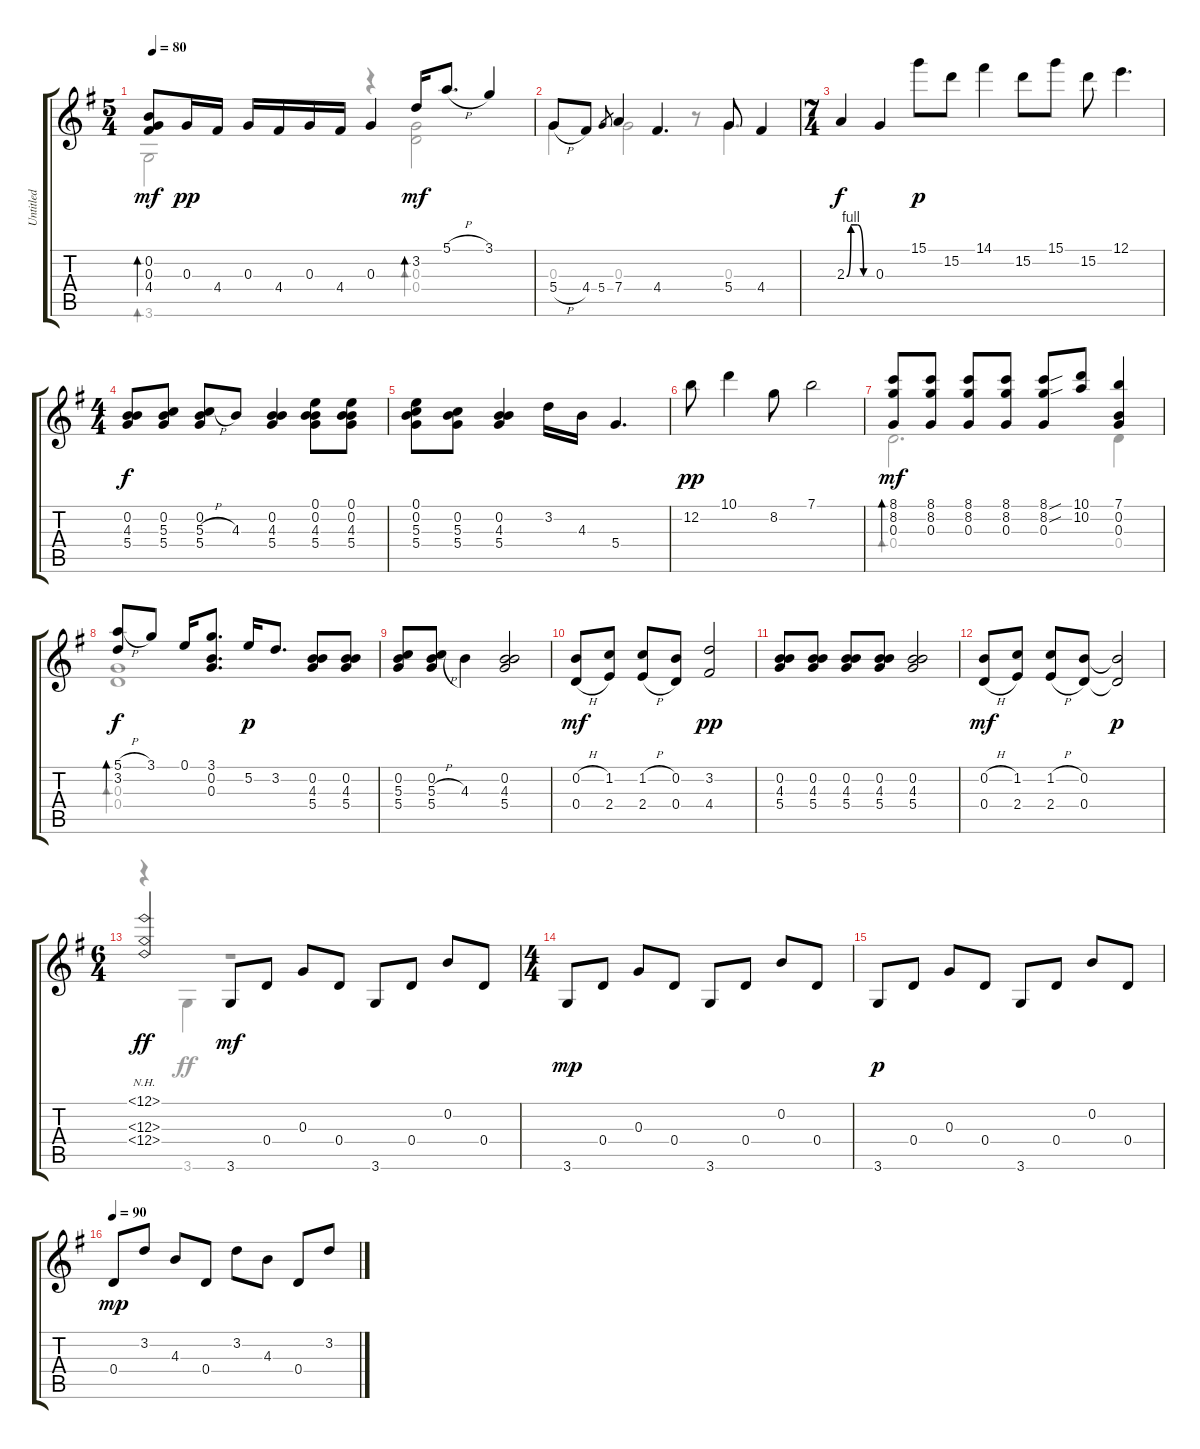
\track ("Untitled" "Untitled") {instrument acousticguitarnylon}
\staff {score tabs}
\tuning (E4 B3 G3 D3 A2 E2) {hide}
\voice
\ts (5 4)
\tempo 80
\clef g2
\ks g
(0.2 0.3 4.4).8{bd 30 dy mf instrument acousticguitarnylon} 0.3.16{dy pp} 4.4.16 0.3.16 4.4.16 0.3.16 4.4.16 0.3.4 3.2.16{bd 30 dy mf} 5.1{h}.8{d} 3.1.4 |
5.4{h}.8 4.4.8 5.4.8{gr} 7.4.4 4.4.4{d} 5.4.8 4.4.4 |
\ts (7 4)
2.3{be (custom 0 0 10 4 25 4 40 0 60 0)}.4{dy f} 0.3.4 15.1.8{dy p} 15.2.8 14.1.4 15.2.8 15.1.8 15.2.8 12.1.4{d} |
\ts (4 4)
(0.2 4.3 5.4).8{dy f} (0.2 5.3 5.4).8 (0.2 5.3{h} 5.4).8 4.3.8 (0.2 4.3 5.4).4 (0.1 0.2 4.3 5.4).8 (0.1 0.2 4.3 5.4).8 |
(0.1 0.2 5.3 5.4).8 (0.2 5.3 5.4).8 (0.2 4.3 5.4).4 3.2.16 4.3.16 5.4.4{d} |
12.2.8{dy pp} 10.1.4 8.2.8 7.1.2 |
(8.1 8.2 0.3).8{bd 30 dy mf} (8.1 8.2 0.3).8 (8.1 8.2 0.3).8 (8.1 8.2 0.3).8 (8.1{sou} 8.2{sou} 0.3).8 (10.1 10.2).8 (7.1 0.2 0.3).4 |
(5.1{h} 3.2).8{bd 30 dy f} 3.1.8 0.1.16 (3.1 0.2 0.3).8{d} 5.2.16{dy p} 3.2.8{d} (0.2 4.3 5.4).8 (0.2 4.3 5.4).8 |
(0.2 5.3 5.4).8 (0.2 5.3{h} 5.4).8 4.3.4 (0.2 4.3 5.4).2 |
(0.2{h} 0.4{h}).8{dy mf} (1.2 2.4).8 (1.2{h} 2.4{h}).8 (0.2 0.4).8 (3.2 4.4).2{dy pp} |
(0.2 4.3 5.4).8 (0.2 4.3 5.4).8 (0.2 4.3 5.4).8 (0.2 4.3 5.4).8 (0.2 4.3 5.4).2 |
(0.2{h} 0.4{h}).8{dy mf} (1.2 2.4).8 (1.2{h} 2.4{h}).8 (0.2 0.4).8 (0.2{t} 0.4{t}).2{dy p} |
\ts (6 4)
(12.1{nh} 12.3{nh} 12.4{nh}).2{dy ff} 3.6.8{dy mf} 0.4.8 0.3.8 0.4.8 3.6.8 0.4.8 0.2.8 0.4.8 |
\ts (4 4)
3.6.8{dy mp} 0.4.8 0.3.8 0.4.8 3.6.8 0.4.8 0.2.8 0.4.8 |
3.6.8{dy p} 0.4.8 0.3.8 0.4.8 3.6.8 0.4.8 0.2.8 0.4.8 |
\tempo 90
0.4.8{dy mp} 3.2.8 4.3.8 0.4.8 3.2.8 4.3.8 0.4.8 3.2.8
\voice
\clef g2
\ottava regular
\simile none
\ks g
3.6.2{bd 30 dy mf} r.4 (0.3 0.4).2{bd 30} |
0.3.4 0.3.2 r.8 0.3.4{d} |
|
|
|
|
0.4.2{d bd 30} 0.4.4 |
(0.3 0.4).1{bd 30 dy f} |
|
|
|
|
r.4 3.6.4{dy ff} r.1 |
|
|
